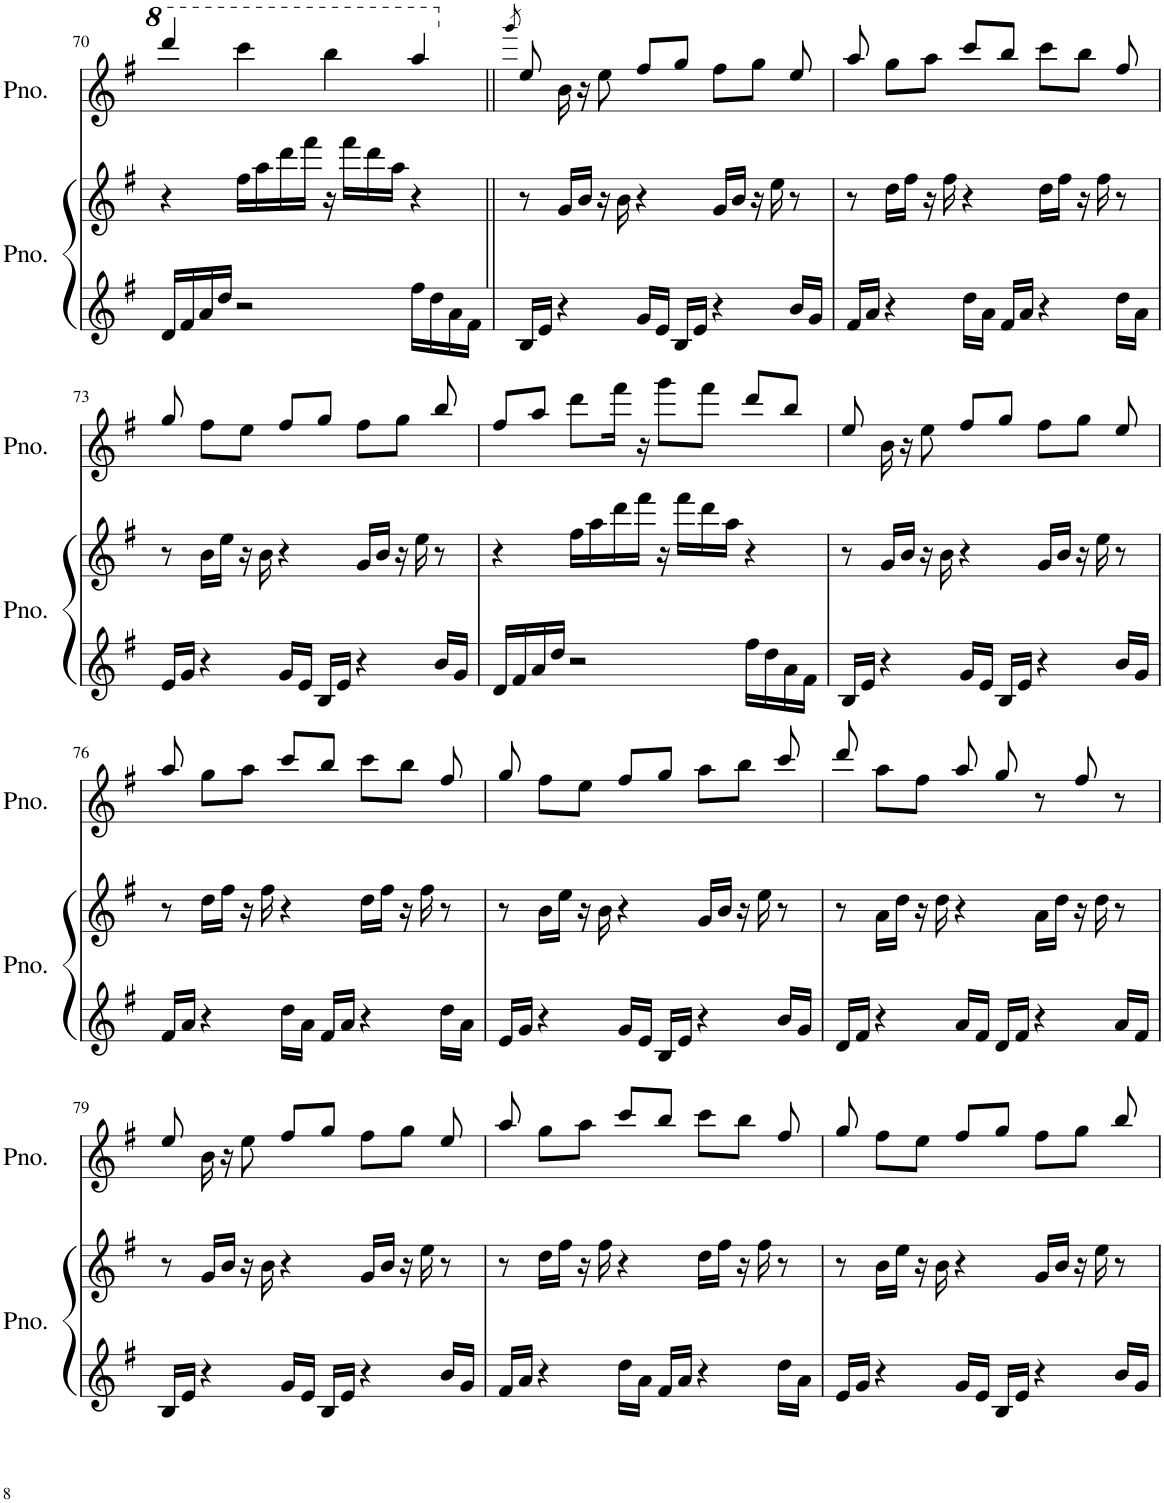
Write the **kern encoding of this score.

**kern	**kern	**kern
*part2	*part2	*part1
*staff3	*staff2	*staff1
*I"Piano	*	*I"Piano
*I'Pno.	*	*I'Pno.
!!LO:PB:g=z
*clefG2	*clefG2	*clefG2
*k[f#]	*k[f#]	*k[f#]
*M4/4	*M4/4	*M4/4
=70	=70	=70
16d/LL	4r	4dddd/
16f#/	.	.
16a/	.	.
16dd/JJ	.	.
2r	16ff#\LL	4cccc\
.	16aa\	.
.	16ddd\	.
.	16fff#\JJ	.
.	16r	4bbb\
.	16fff#\LL	.
.	16ddd\	.
.	16aa\JJ	.
16ff#\LL	4r	4aaa/
16dd\	.	.
16a\	.	.
16f#\JJ	.	.
=71||	=71||	=71||
.	.	8qggg/
16B/LL	8r	8ee/
16e/JJ	.	.
4r	16g/LL	16b\
.	16b/JJ	16r
.	16r	8ee\
.	16b\	.
16g/LL	4r	8ff#/L
16e/JJ	.	.
16B/LL	.	8gg/J
16e/JJ	.	.
4r	16g/LL	8ff#\L
.	16b/JJ	.
.	16r	8gg\J
.	16ee\	.
16b/LL	8r	8ee/
16g/JJ	.	.
=72	=72	=72
16f#/LL	8r	8aa/
16a/JJ	.	.
4r	16dd\LL	8gg\L
.	16ff#\JJ	.
.	16r	8aa\J
.	16ff#\	.
16dd\LL	4r	8ccc/L
16a\JJ	.	.
16f#/LL	.	8bb/J
16a/JJ	.	.
4r	16dd\LL	8ccc\L
.	16ff#\JJ	.
.	16r	8bb\J
.	16ff#\	.
16dd\LL	8r	8ff#/
16a\JJ	.	.
!!LO:LB:g=z
=73	=73	=73
16e/LL	8r	8gg/
16g/JJ	.	.
4r	16b\LL	8ff#\L
.	16ee\JJ	.
.	16r	8ee\J
.	16b\	.
16g/LL	4r	8ff#/L
16e/JJ	.	.
16B/LL	.	8gg/J
16e/JJ	.	.
4r	16g/LL	8ff#\L
.	16b/JJ	.
.	16r	8gg\J
.	16ee\	.
16b/LL	8r	8bb/
16g/JJ	.	.
=74	=74	=74
16d/LL	4r	8ff#/L
16f#/	.	.
16a/	.	8aa/J
16dd/JJ	.	.
2r	16ff#\LL	8ddd\L
.	16aa\	.
.	16ddd\	16fff#\Jk
.	16fff#\JJ	16r
.	16r	8ggg\L
.	16fff#\LL	.
.	16ddd\	8fff#\J
.	16aa\JJ	.
16ff#\LL	4r	8ddd/L
16dd\	.	.
16a\	.	8bb/J
16f#\JJ	.	.
=75	=75	=75
16B/LL	8r	8ee/
16e/JJ	.	.
4r	16g/LL	16b\
.	16b/JJ	16r
.	16r	8ee\
.	16b\	.
16g/LL	4r	8ff#/L
16e/JJ	.	.
16B/LL	.	8gg/J
16e/JJ	.	.
4r	16g/LL	8ff#\L
.	16b/JJ	.
.	16r	8gg\J
.	16ee\	.
16b/LL	8r	8ee/
16g/JJ	.	.
!!LO:LB:g=z
=76	=76	=76
16f#/LL	8r	8aa/
16a/JJ	.	.
4r	16dd\LL	8gg\L
.	16ff#\JJ	.
.	16r	8aa\J
.	16ff#\	.
16dd\LL	4r	8ccc/L
16a\JJ	.	.
16f#/LL	.	8bb/J
16a/JJ	.	.
4r	16dd\LL	8ccc\L
.	16ff#\JJ	.
.	16r	8bb\J
.	16ff#\	.
16dd\LL	8r	8ff#/
16a\JJ	.	.
=77	=77	=77
16e/LL	8r	8gg/
16g/JJ	.	.
4r	16b\LL	8ff#\L
.	16ee\JJ	.
.	16r	8ee\J
.	16b\	.
16g/LL	4r	8ff#/L
16e/JJ	.	.
16B/LL	.	8gg/J
16e/JJ	.	.
4r	16g/LL	8aa\L
.	16b/JJ	.
.	16r	8bb\J
.	16ee\	.
16b/LL	8r	8ccc/
16g/JJ	.	.
=78	=78	=78
16d/LL	8r	8ddd/
16f#/JJ	.	.
4r	16a\LL	8aa\L
.	16dd\JJ	.
.	16r	8ff#\J
.	16dd\	.
16a/LL	4r	8aa/
16f#/JJ	.	.
16d/LL	.	8gg/
16f#/JJ	.	.
4r	16a\LL	8r
.	16dd\JJ	.
.	16r	8ff#/
.	16dd\	.
16a/LL	8r	8r
16f#/JJ	.	.
!!LO:LB:g=z
=79	=79	=79
16B/LL	8r	8ee/
16e/JJ	.	.
4r	16g/LL	16b\
.	16b/JJ	16r
.	16r	8ee\
.	16b\	.
16g/LL	4r	8ff#/L
16e/JJ	.	.
16B/LL	.	8gg/J
16e/JJ	.	.
4r	16g/LL	8ff#\L
.	16b/JJ	.
.	16r	8gg\J
.	16ee\	.
16b/LL	8r	8ee/
16g/JJ	.	.
=80	=80	=80
16f#/LL	8r	8aa/
16a/JJ	.	.
4r	16dd\LL	8gg\L
.	16ff#\JJ	.
.	16r	8aa\J
.	16ff#\	.
16dd\LL	4r	8ccc/L
16a\JJ	.	.
16f#/LL	.	8bb/J
16a/JJ	.	.
4r	16dd\LL	8ccc\L
.	16ff#\JJ	.
.	16r	8bb\J
.	16ff#\	.
16dd\LL	8r	8ff#/
16a\JJ	.	.
=81	=81	=81
16e/LL	8r	8gg/
16g/JJ	.	.
4r	16b\LL	8ff#\L
.	16ee\JJ	.
.	16r	8ee\J
.	16b\	.
16g/LL	4r	8ff#/L
16e/JJ	.	.
16B/LL	.	8gg/J
16e/JJ	.	.
4r	16g/LL	8ff#\L
.	16b/JJ	.
.	16r	8gg\J
.	16ee\	.
16b/LL	8r	8bb/
16g/JJ	.	.
=	=	=
*-	*-	*-
